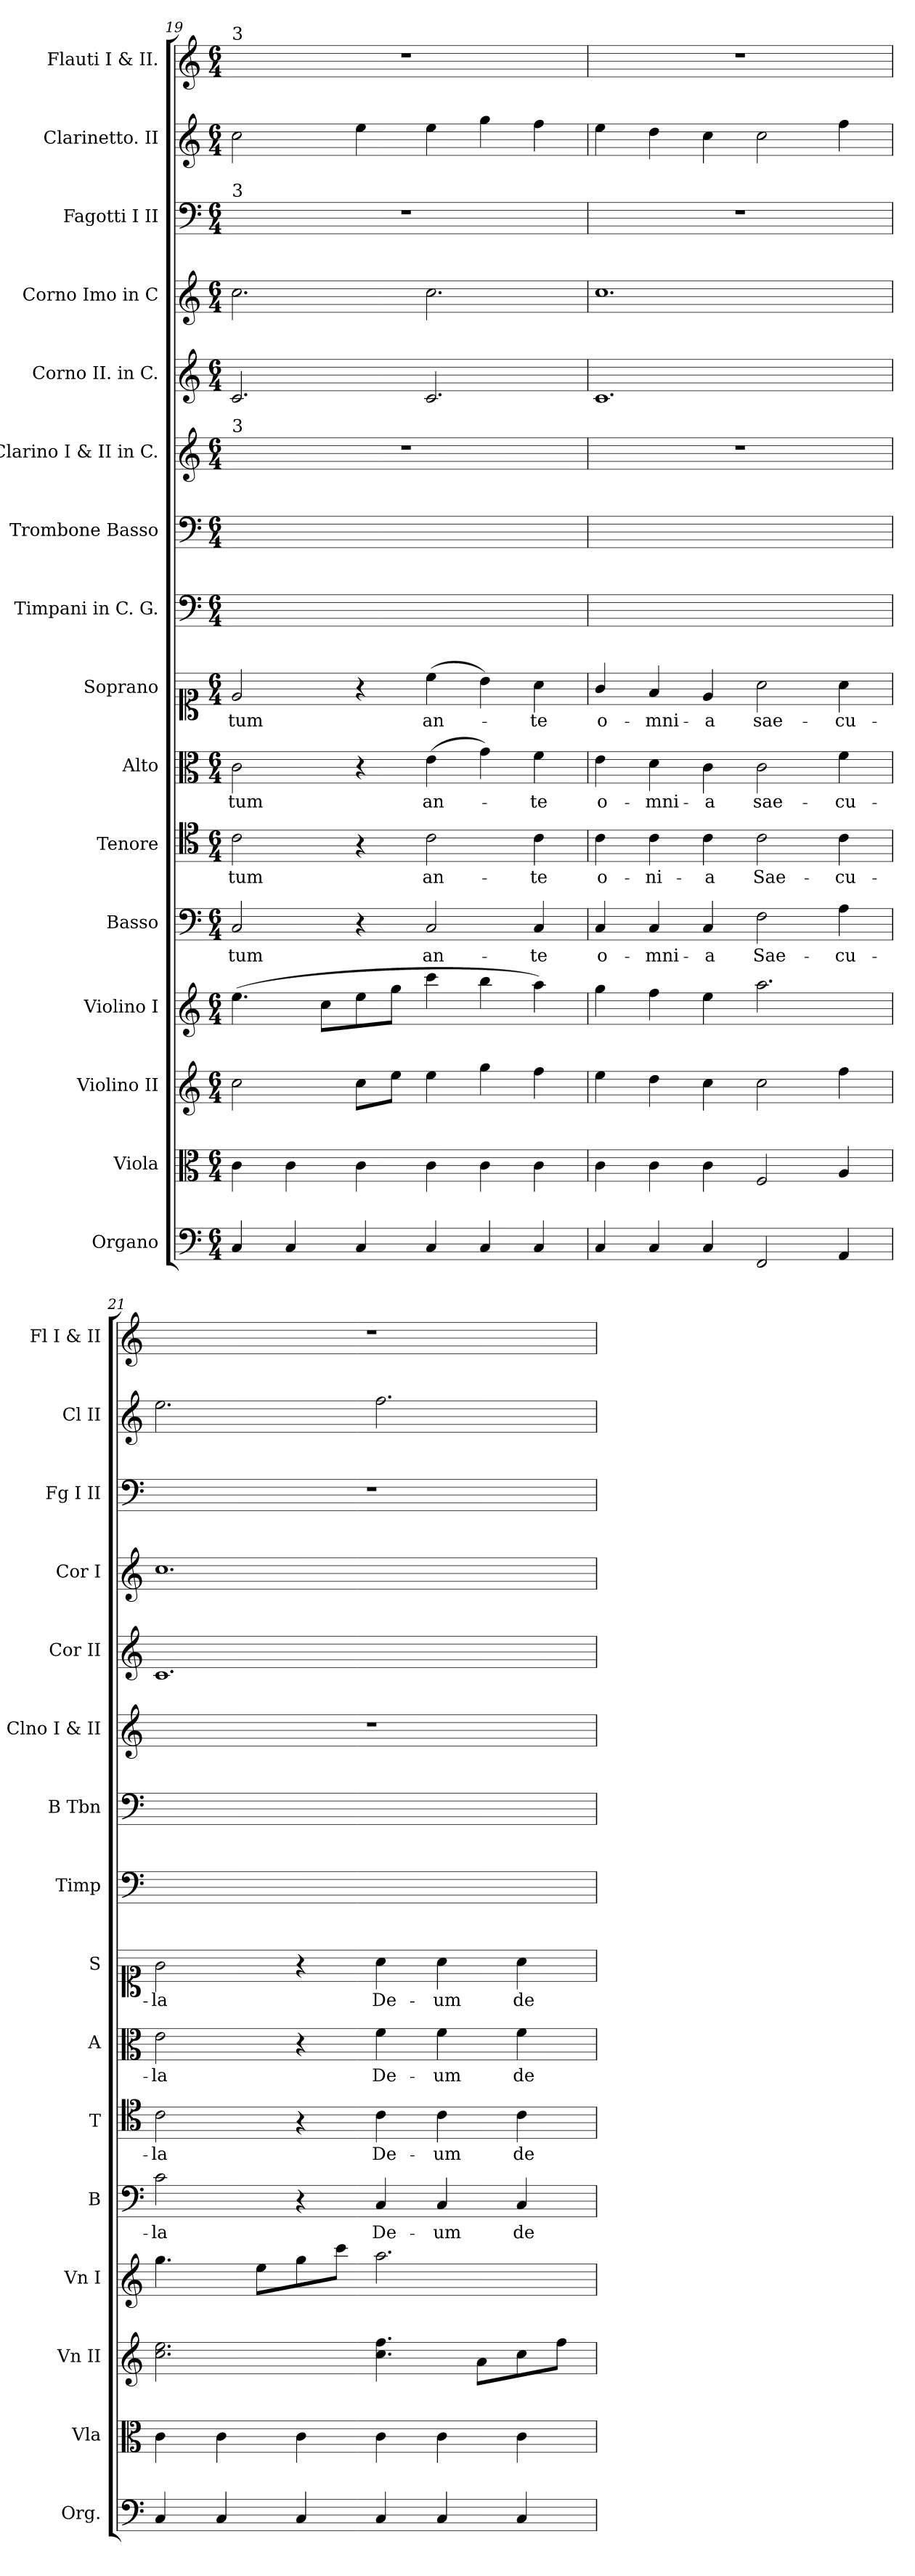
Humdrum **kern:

**kern	**kern	**kern	**kern	**kern	**text	**kern	**text	**kern	**text	**kern	**text	**kern	**kern	**kern	**kern	**kern	**kern	**kern	**kern
*part16	*part15	*part14	*part13	*part12	*part12	*part11	*part11	*part10	*part10	*part9	*part9	*part8	*part7	*part6	*part5	*part4	*part3	*part2	*part1
*staff16	*staff15	*staff14	*staff13	*staff12	*staff12	*staff11	*staff11	*staff10	*staff10	*staff9	*staff9	*staff8	*staff7	*staff6	*staff5	*staff4	*staff3	*staff2	*staff1
*I"Organo	*I"Viola	*I"Violino II	*I"Violino I	*I"Basso	*	*I"Tenore	*	*I"Alto	*	*I"Soprano	*	*I"Timpani in C. G.	*I"Trombone Basso	*I"Clarino I & II in C.	*I"Corno II. in C.	*I"Corno Imo in C	*I"Fagotti I II	*I"Clarinetto. II	*I"Flauti I & II.
*I'Org.	*I'Vla	*I'Vn II	*I'Vn I	*I'B	*	*I'T	*	*I'A	*	*I'S	*	*I'Timp	*I'B Tbn	*I'Clno I & II	*I'Cor II	*I'Cor I	*I'Fg I II	*I'Cl II	*I'Fl I & II
*clefF4	*clefC3	*clefG2	*clefG2	*clefF4	*	*clefC4	*	*clefC3	*	*clefC1	*	*clefF4	*clefF4	*clefG2	*clefG2	*clefG2	*clefF4	*clefG2	*clefG2
*k[]	*k[]	*k[]	*k[]	*k[]	*	*k[]	*	*k[]	*	*k[]	*	*k[]	*k[]	*k[]	*k[]	*k[]	*k[]	*k[]	*k[]
*C:	*C:	*C:	*C:	*C:	*	*C:	*	*C:	*	*C:	*	*C:	*C:	*C:	*C:	*C:	*C:	*C:	*C:
*M6/4	*M6/4	*M6/4	*M6/4	*M6/4	*	*M6/4	*	*M6/4	*	*M6/4	*	*M6/4	*M6/4	*M6/4	*M6/4	*M6/4	*M6/4	*M6/4	*M6/4
=19	=19	=19	=19	=19	=19	=19	=19	=19	=19	=19	=19	=19	=19	=19	=19	=19	=19	=19	=19
!	!	!	!	!	!	!	!	!	!	!	!	!	!	!	!	!	!	!	!LO:TX:a:t=3
!	!	!	!	!	!	!	!	!	!	!	!	!	!	!	!	!	!LO:TX:a:t=3	!	!
!	!	!	!	!	!	!	!	!	!	!	!	!	!	!LO:TX:a:t=3	!	!	!	!	!
4C/	4c\	2cc\	(>4.ee\	2C/	-tum	2c\	-tum	2c\	-tum	2e/	-tum	1.ryy	1.ryy	1.r	2.c/	2.cc\	1.r	2cc\	1.r
4C/	4c\	.	.	.	.	.	.	.	.	.	.	.	.	.	.	.	.	.	.
.	.	.	8cc\L	.	.	.	.	.	.	.	.	.	.	.	.	.	.	.	.
4C/	4c\	8cc\L	8ee\	4r	.	4r	.	4r	.	4r	.	.	.	.	.	.	.	4ee\	.
.	.	8ee\J	8gg\J	.	.	.	.	.	.	.	.	.	.	.	.	.	.	.	.
4C/	4c\	4ee\	4ccc\	2C/	an-	2c\	an-	(>4e\	an-	(>4cc\	an-	.	.	.	2.c/	2.cc\	.	4ee\	.
4C/	4c\	4gg\	4bb\	.	.	.	.	4g\)	.	4b\)	.	.	.	.	.	.	.	4gg\	.
4C/	4c\	4ff\	4aa\)	4C/	-te	4c\	-te	4f\	-te	4a\	-te	.	.	.	.	.	.	4ff\	.
=20	=20	=20	=20	=20	=20	=20	=20	=20	=20	=20	=20	=20	=20	=20	=20	=20	=20	=20	=20
4C/	4c\	4ee\	4gg\	4C/	o-	4c\	o-	4e\	o-	4g/	o-	1.ryy	1.ryy	1.r	1.c/	1.cc\	1.r	4ee\	1.r
4C/	4c\	4dd\	4ff\	4C/	-mni-	4c\	-ni-	4d\	-mni-	4f/	-mni-	.	.	.	.	.	.	4dd\	.
4C/	4c\	4cc\	4ee\	4C/	-a	4c\	-a	4c\	-a	4e/	-a	.	.	.	.	.	.	4cc\	.
2FF/	2F/	2cc\	2.aa\	2F\	Sae-	2c\	Sae-	2c\	sae-	2a\	sae-	.	.	.	.	.	.	2cc\	.
4AA/	4A/	4ff\	.	4A\	-cu-	4c\	-cu-	4f\	-cu-	4a\	-cu-	.	.	.	.	.	.	4ff\	.
=21	=21	=21	=21	=21	=21	=21	=21	=21	=21	=21	=21	=21	=21	=21	=21	=21	=21	=21	=21
4C/	4c\	2.cc\ 2.ee\	4.gg\	2c\	-la	2c\	-la	2e\	-la	2g\	-la	1.ryy	1.ryy	1.r	1.c/	1.cc\	1.r	2.ee\	1.r
4C/	4c\	.	.	.	.	.	.	.	.	.	.	.	.	.	.	.	.	.	.
.	.	.	8ee\L	.	.	.	.	.	.	.	.	.	.	.	.	.	.	.	.
4C/	4c\	.	8gg\	4r	.	4r	.	4r	.	4r	.	.	.	.	.	.	.	.	.
.	.	.	8ccc\J	.	.	.	.	.	.	.	.	.	.	.	.	.	.	.	.
4C/	4c\	4.cc\ 4.ff\	2.aa\	4C/	De-	4c\	De-	4f\	De-	4a\	De-	.	.	.	.	.	.	2.ff\	.
4C/	4c\	.	.	4C/	-um	4c\	-um	4f\	-um	4a\	-um	.	.	.	.	.	.	.	.
.	.	8a/L	.	.	.	.	.	.	.	.	.	.	.	.	.	.	.	.	.
4C/	4c\	8cc\	.	4C/	de	4c\	de	4f\	de	4a\	de	.	.	.	.	.	.	.	.
.	.	8ff\J	.	.	.	.	.	.	.	.	.	.	.	.	.	.	.	.	.
=	=	=	=	=	=	=	=	=	=	=	=	=	=	=	=	=	=	=	=
*-	*-	*-	*-	*-	*-	*-	*-	*-	*-	*-	*-	*-	*-	*-	*-	*-	*-	*-	*-
